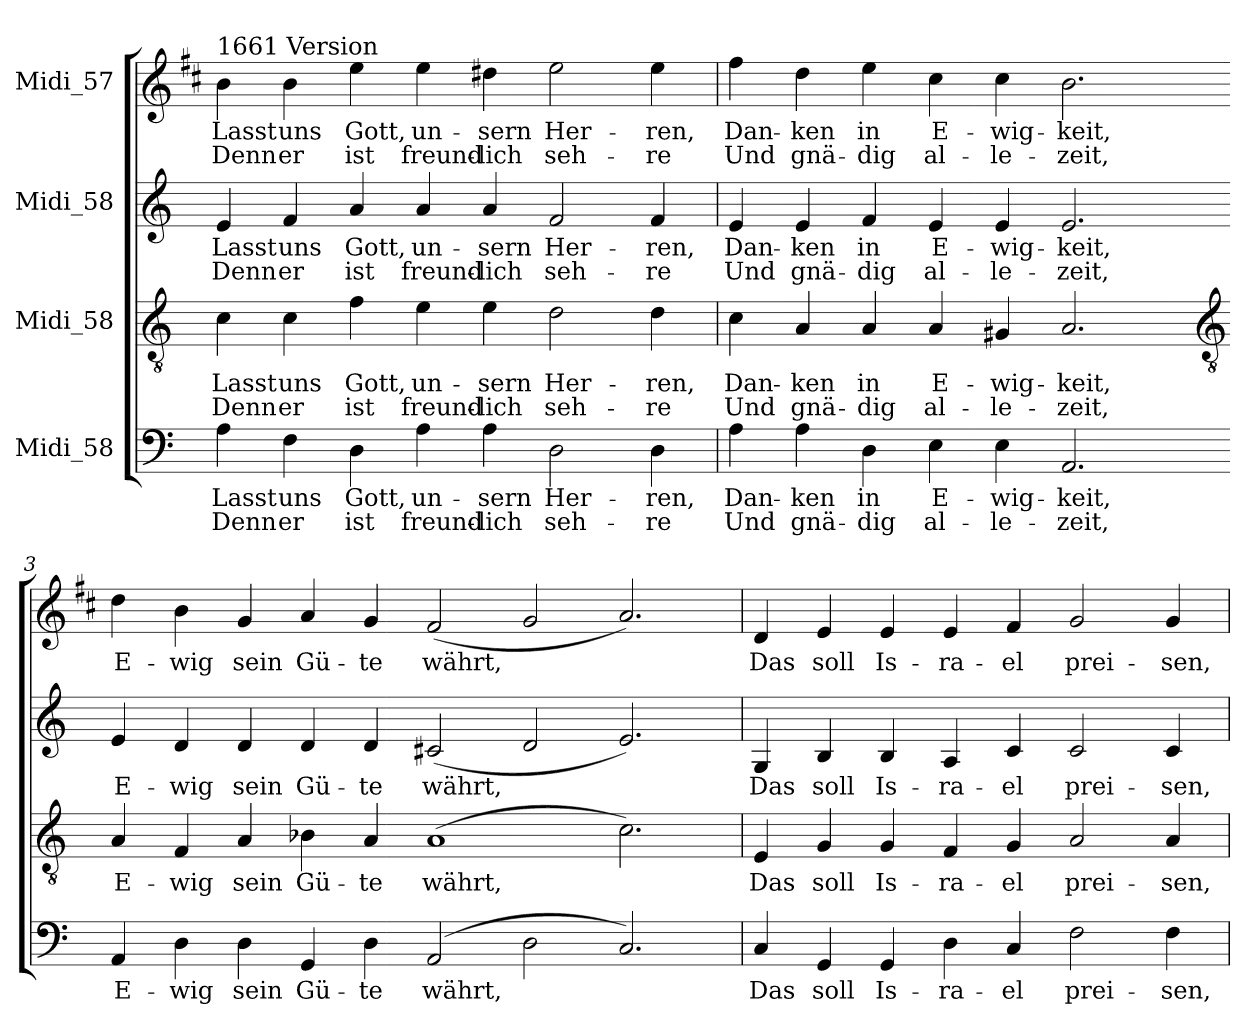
**kern	**text	**text	**kern	**text	**text	**kern	**text	**text	**kern	**text	**text
*part4	*part4	*part4	*part3	*part3	*part3	*part2	*part2	*part2	*part1	*part1	*part1
*staff4	*staff4	*staff4	*staff3	*staff3	*staff3	*staff2	*staff2	*staff2	*staff1	*staff1	*staff1
*I"Midi_58	*	*	*I"Midi_58	*	*	*I"Midi_58	*	*	*I"Midi_57	*	*
*clefF4	*	*	*clefGv2	*	*	*clefG2	*	*	*clefG2	*	*
*	*	*	*	*	*	*	*	*	*ITrd1c2	*	*
*k[]	*	*	*k[]	*	*	*k[]	*	*	*k[]	*	*
*C:	*	*	*C:	*	*	*C:	*	*	*C:	*	*
=1	=1	=1	=1	=1	=1	=1	=1	=1	=1	=1	=1
!	!	!	!	!	!	!	!	!	!LO:TX:a:t=1661 Version	!	!
!	!LO:LY:b	!LO:LY:b	!	!LO:LY:b	!LO:LY:b	!	!LO:LY:b	!LO:LY:b	!	!LO:LY:b	!LO:LY:b
4A	Lasst	Denn	4c	Lasst	Denn	4e	Lasst	Denn	4a	Lasst	Denn
!	!LO:LY:b	!LO:LY:b	!	!LO:LY:b	!LO:LY:b	!	!LO:LY:b	!LO:LY:b	!	!LO:LY:b	!LO:LY:b
4F	uns	er	4c	uns	er	4f	uns	er	4a	uns	er
!	!LO:LY:b	!LO:LY:b	!	!LO:LY:b	!LO:LY:b	!	!LO:LY:b	!LO:LY:b	!	!LO:LY:b	!LO:LY:b
4D	Gott,	ist	4f	Gott,	ist	4a	Gott,	ist	4dd	Gott,	ist
!	!LO:LY:b	!LO:LY:b	!	!LO:LY:b	!LO:LY:b	!	!LO:LY:b	!LO:LY:b	!	!LO:LY:b	!LO:LY:b
4A	un-	-freund-	4e	un-	-freund-	4a	un-	-freund-	4dd	un-	-freund-
!	!LO:LY:b	!LO:LY:b	!	!LO:LY:b	!LO:LY:b	!	!LO:LY:b	!LO:LY:b	!	!LO:LY:b	!LO:LY:b
4A	-sern	lich	4e	-sern	lich	4a	-sern	lich	4cc#X	-sern	lich
!	!LO:LY:b	!LO:LY:b	!	!LO:LY:b	!LO:LY:b	!	!LO:LY:b	!LO:LY:b	!	!LO:LY:b	!LO:LY:b
2D	Her-	-seh-	2d	Her-	-seh-	2f	Her-	-seh-	2dd	Her-	-seh-
!	!LO:LY:b	!LO:LY:b	!	!LO:LY:b	!LO:LY:b	!	!LO:LY:b	!LO:LY:b	!	!LO:LY:b	!LO:LY:b
4D	-ren,	re	4d	-ren,	re	4f	-ren,	re	4dd	-ren,	re
=2	=2	=2	=2	=2	=2	=2	=2	=2	=2	=2	=2
!	!LO:LY:b	!LO:LY:b	!	!LO:LY:b	!LO:LY:b	!	!LO:LY:b	!LO:LY:b	!	!LO:LY:b	!LO:LY:b
4A	Dan-	-Und	4c	Dan-	-Und	4e	Dan-	-Und	4ee	Dan-	-Und
!	!LO:LY:b	!LO:LY:b	!	!LO:LY:b	!LO:LY:b	!	!LO:LY:b	!LO:LY:b	!	!LO:LY:b	!LO:LY:b
4A	ken	gnä-	4A	ken	gnä-	4e	ken	gnä-	4cc	ken	gnä-
!	!LO:LY:b	!LO:LY:b	!	!LO:LY:b	!LO:LY:b	!	!LO:LY:b	!LO:LY:b	!	!LO:LY:b	!LO:LY:b
4D	-in	dig	4A	-in	dig	4f	-in	dig	4dd	-in	dig
!	!LO:LY:b	!LO:LY:b	!	!LO:LY:b	!LO:LY:b	!	!LO:LY:b	!LO:LY:b	!	!LO:LY:b	!LO:LY:b
4E	E-	-al-	4A	E-	-al-	4e	E-	-al-	4b	E-	-al-
!	!LO:LY:b	!LO:LY:b	!	!LO:LY:b	!LO:LY:b	!	!LO:LY:b	!LO:LY:b	!	!LO:LY:b	!LO:LY:b
4E	-wig-	-le-	4G#X	-wig-	-le-	4e	-wig-	-le-	4b	-wig-	-le-
!	!LO:LY:b	!LO:LY:b	!	!LO:LY:b	!LO:LY:b	!	!LO:LY:b	!LO:LY:b	!	!LO:LY:b	!LO:LY:b
2.AA	-keit,	zeit,	2.A	-keit,	zeit,	2.e	-keit,	zeit,	2.a	-keit,	zeit,
!!LO:LB:g=z
=3-	=3-	=3-	=3-	=3-	=3-	=3-	=3-	=3-	=3-	=3-	=3-
*	*	*	*clefGv2	*	*	*	*	*	*	*	*
!	!LO:LY:b	!	!	!LO:LY:b	!	!	!LO:LY:b	!	!	!LO:LY:b	!
4AA	E-	.	4A	E-	.	4e	E-	.	4cc	E-	.
!	!LO:LY:b	!	!	!LO:LY:b	!	!	!LO:LY:b	!	!	!LO:LY:b	!
4D	-wig	.	4F	-wig	.	4d	-wig	.	4a	-wig	.
!	!LO:LY:b	!	!	!LO:LY:b	!	!	!LO:LY:b	!	!	!LO:LY:b	!
4D	sein	.	4A	sein	.	4d	sein	.	4f	sein	.
!	!LO:LY:b	!	!	!LO:LY:b	!	!	!LO:LY:b	!	!	!LO:LY:b	!
4GG	Gü-	.	4B-X	Gü-	.	4d	Gü-	.	4g	Gü-	.
!	!LO:LY:b	!	!	!LO:LY:b	!	!	!LO:LY:b	!	!	!LO:LY:b	!
4D	-te	.	4A	-te	.	4d	-te	.	4f	-te	.
!	!LO:LY:b	!	!	!LO:LY:b	!	!	!LO:LY:b	!	!	!LO:LY:b	!
(>2AA	währt,	.	(>1A	währt,	.	(<2c#X	währt,	.	(<2e	währt,	.
2D	.	.	.	.	.	2d	.	.	2f	.	.
2.C)	.	.	2.c)	.	.	2.e)	.	.	2.g)	.	.
=4	=4	=4	=4	=4	=4	=4	=4	=4	=4	=4	=4
!	!LO:LY:b	!	!	!LO:LY:b	!	!	!LO:LY:b	!	!	!LO:LY:b	!
4C	Das	.	4E	Das	.	4G	Das	.	4c	Das	.
!	!LO:LY:b	!	!	!LO:LY:b	!	!	!LO:LY:b	!	!	!LO:LY:b	!
4GG	soll	.	4G	soll	.	4B	soll	.	4d	soll	.
!	!LO:LY:b	!	!	!LO:LY:b	!	!	!LO:LY:b	!	!	!LO:LY:b	!
4GG	Is-	.	4G	Is-	.	4B	Is-	.	4d	Is-	.
!	!LO:LY:b	!	!	!LO:LY:b	!	!	!LO:LY:b	!	!	!LO:LY:b	!
4D	-ra-	.	4F	-ra-	.	4A	-ra-	.	4d	-ra-	.
!	!LO:LY:b	!	!	!LO:LY:b	!	!	!LO:LY:b	!	!	!LO:LY:b	!
4C	-el	.	4G	-el	.	4c	-el	.	4e	-el	.
!	!LO:LY:b	!	!	!LO:LY:b	!	!	!LO:LY:b	!	!	!LO:LY:b	!
2F	prei-	.	2A	prei-	.	2c	prei-	.	2f	prei-	.
!	!LO:LY:b	!	!	!LO:LY:b	!	!	!LO:LY:b	!	!	!LO:LY:b	!
4F	-sen,	.	4A	-sen,	.	4c	-sen,	.	4f	-sen,	.
=	=	=	=	=	=	=	=	=	=	=	=
*-	*-	*-	*-	*-	*-	*-	*-	*-	*-	*-	*-
